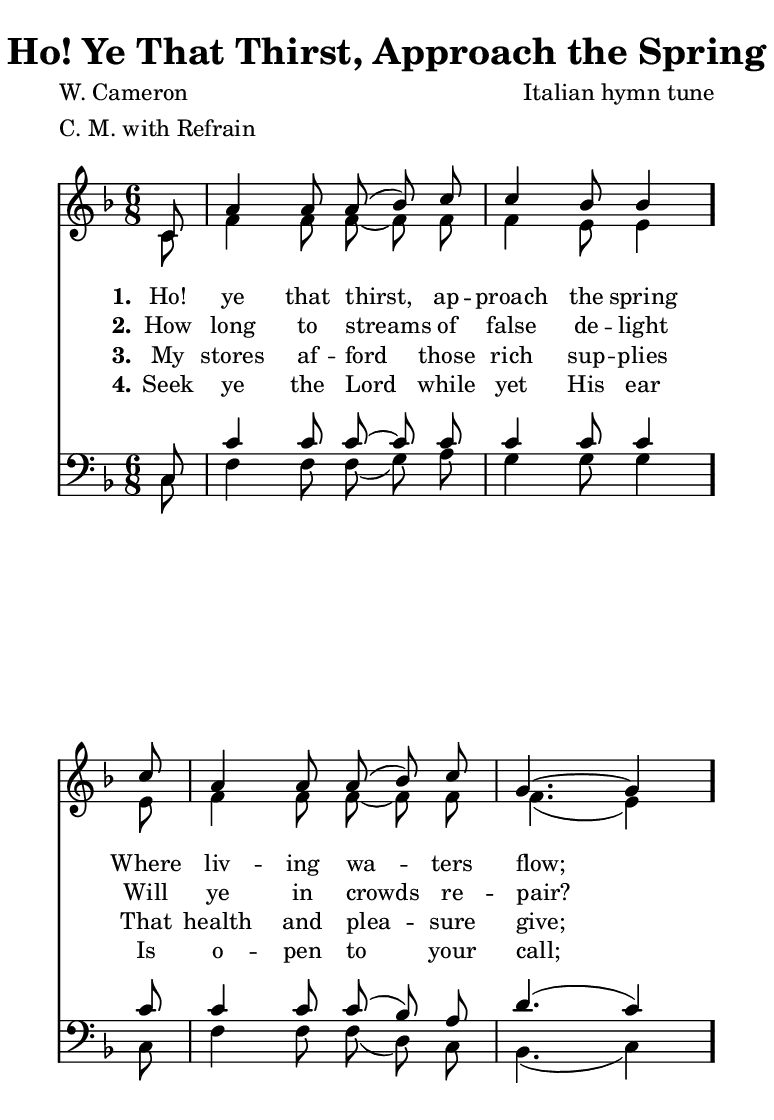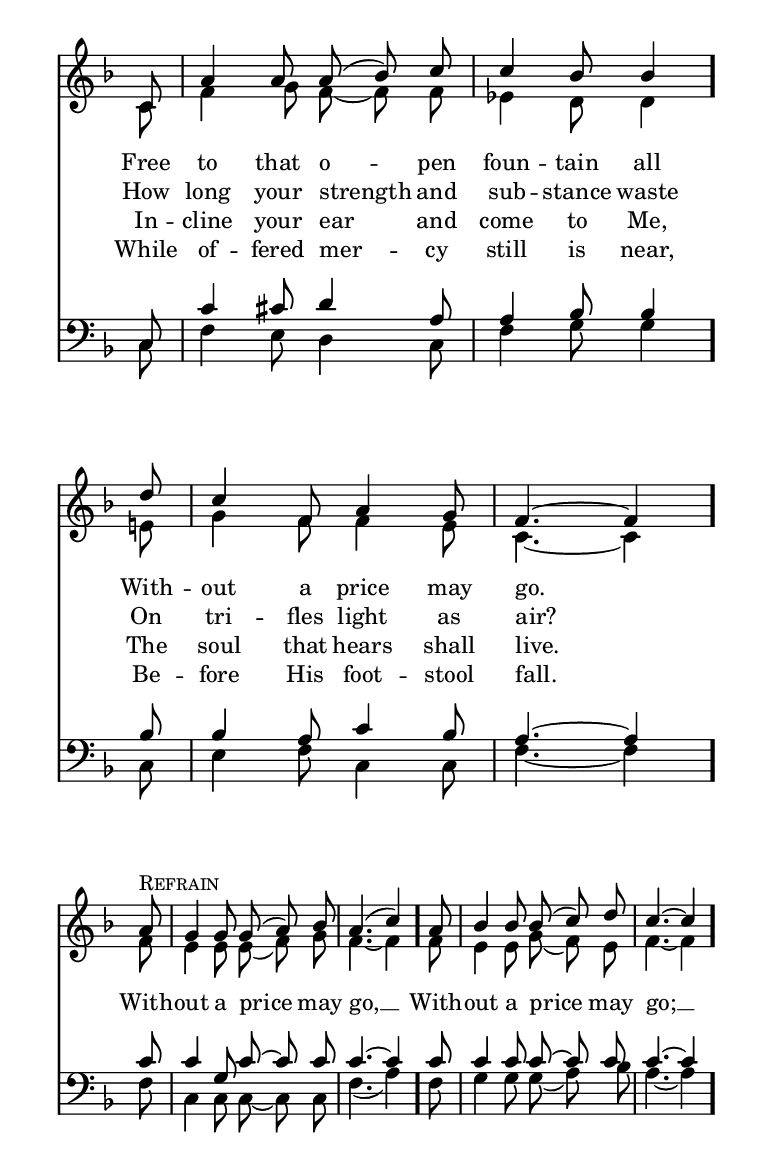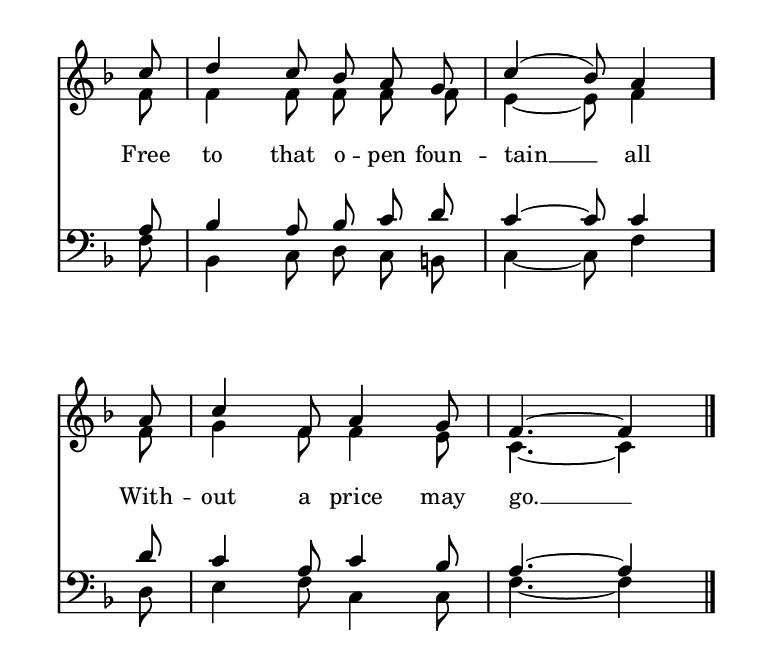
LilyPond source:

\include "common/global.ily"
\paper {
  \include "common/paper.ily"
  %ragged-bottom = ##t
  %ragged-last-bottom = ##t
  %systems-per-page = ##f
  %page-count = ##f
}

\header{
  hymnnumber = "93"
  title = "Ho! Ye That Thirst, Approach the Spring"
  tunename = "Torino"
  meter = "C. M. with Refrain"
  poet = "W. Cameron"
  composer = "Italian hymn tune" % TODO titlecase ?
  %copyright = ""
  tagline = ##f
}

% for fermata in MIDI
ta = { \tempo 4=80 }
tb = { \tempo 4=40 }

patternAA = { c8 | c4 c8 c8 c8 c8 | c4 c8 c4 }
patternAB = { c8 | c4 c8 c4    c8 | c4 c8 c4 }

patternBA = { c8 | c4 c8 c8 c8 c8 | c4.   c4 }
patternBB = { c8 | c4 c8 c4    c8 | c4.   c4 }
patternBC = { \patternAA }

global = {
  \include "common/overrides.ily"
  \override Staff.TimeSignature.style = #'()
  \time 6/8
  \override Score.MetronomeMark.transparent = ##t % hide all fermata changes too
  \ta
  \key f \major
  \partial 8
  \autoBeamOff
}

notesSoprano = {
\global
\relative c' {

  \changePitch \patternAA { c | a' a a( bes) c | c bes bes }
  \changePitch \patternBA { c | a a a( bes) c | g ~ g }
  \changePitch \patternAA { c, | a' a a( bes) c | c bes bes }
  \changePitch \patternBB { d | c f, a g | f ~ f }

  << s^\markup { \small \caps "Refrain" }
  \changePitch \patternBA { a | g g g( a) bes | a( c) } >>
  \changePitch \patternBA { a | bes bes bes( c) d | c ~ c }
  \changePitch \patternBC { c | d c bes a g | c( bes) a }
  \changePitch \patternBB { a | c f, a g | f ~ f }

  \bar "|."

}
}

notesAlto = {
\global
\relative e' {

  \changePitch \patternAA { c | f f f ~ f f | f e e }
  \changePitch \patternBA { e | f f f ~ f f | f( e) }
  \changePitch \patternAA { c | f g f ~ f f | ees d d }
  \changePitch \patternBB { e | g f f e | c ~ c }

  \changePitch \patternBA { f | e e e( f) g | f ~ f }
  \changePitch \patternBA { f | e e g( f) e | f ~ f }
  \changePitch \patternBC { f | f f f f f | e ~ e f }
  \changePitch \patternBB { f | g f f e | c ~ c }

}
}

notesTenor = {
\global
\relative a, {

  \changePitch \patternAA { c | c' c c ~ c c | c c c }
  \changePitch \patternBA { c | c c c( bes) a | d( c) }
  \changePitch \patternAB { c, | c' cis d a | a bes bes }
  \changePitch \patternBB { bes | bes a c bes | a ~ a }

  \changePitch \patternBA { c | c g c ~ c c | c ~ c }
  \changePitch \patternBA { c | c c c ~ c c | c ~ c }
  \changePitch \patternBC { a | bes a bes c d | c ~ c c }
  \changePitch \patternBB { d | c a c bes | a ~ a }

}
}

notesBass = {
\global
\relative f {

  \changePitch \patternAA { c | f f f( g) a | g g g }
  \changePitch \patternBA { c, | f f f( d) c | bes( c) }
  \changePitch \patternAB { c | f e d c | f g g }
  \changePitch \patternBB { c, | e f c c | f ~ f }

  \changePitch \patternBA { f | c c c ~ c c | f( a) }
  \changePitch \patternBA { f | g g g( a) bes | a ~ a }
  \changePitch \patternBC { f | bes, c d c b | c ~ c f }
  \changePitch \patternBB { d | e f c c | f ~ f }

}
}

Refrain = \lyricmode {

With -- out a price may go, __ \bar "."
With -- out a price may go; __ \bar "." \break
Free to that o -- pen foun -- tain __ all \bar "."
With -- out a price may go. __ \bar "." \break

}

wordsA = \lyricmode {
\set stanza = "1."

Ho! ye that thirst, ap -- proach the spring \bar "."
Where liv -- ing wa -- ters flow; \bar "." \break
Free to that o -- pen foun -- tain all \bar "."
With -- out a price may go. \bar "." \break

}

wordsB = \lyricmode {
\set stanza = "2."

How long to streams of false de -- light
Will ye in crowds re -- pair?
How long your strength and sub -- stance waste
On tri -- fles light as air?

\Refrain

}

wordsC = \lyricmode {
\set stanza = "3."

My stores af -- ford those rich sup -- plies
That health and plea -- sure give;
In -- cline your ear and come to Me,
The soul that hears shall live.

}

wordsD = \lyricmode {
\set stanza = "4."

Seek ye the Lord while yet His ear
Is o -- pen to your call;
While of -- fered mer -- cy still is near,
Be -- fore His foot -- stool fall.

}

\score {
  \context ChoirStaff <<
    \context Staff = upper <<
      \set ChoirStaff.systemStartDelimiter = #'SystemStartBar
      \context Voice  = sopranos { \voiceOne << \notesSoprano >> }
      \context Voice  = altos { \voiceTwo << \notesAlto >> }
      \context Lyrics = one   \lyricsto sopranos \wordsA
      \context Lyrics = two   \lyricsto sopranos \wordsB
      \context Lyrics = three \lyricsto sopranos \wordsC
      \context Lyrics = four  \lyricsto sopranos \wordsD
    >>
    \context Staff = men <<
      \clef bass
      \context Voice  = tenors { \voiceOne << \notesTenor >> }
      \context Voice  = basses { \voiceTwo << \notesBass >> }
    >>
  >>
  \layout {
    \include "common/layout.ily"
  }
  \midi{
    \include "common/midi.ily"
  }
}

\version "2.18.0"  % necessary for upgrading to future LilyPond versions.

% vi:set et ts=2 sw=2 ai nocindent syntax=lilypond:
